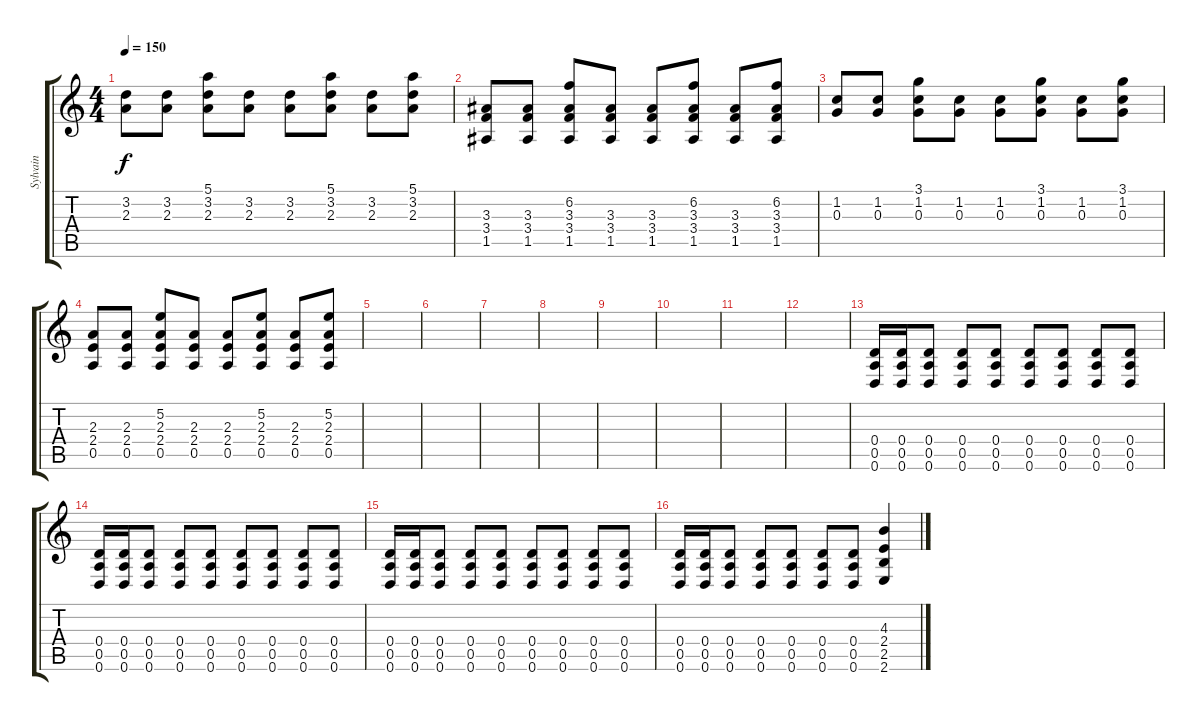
\track ("Sylvain" "Sylvain") {instrument distortionguitar}
\staff {score tabs}
\tuning (E4 B3 G3 D3 A2 D2) {hide}
\ts (4 4)
\tempo 150
\clef g2
\ks c
(3.2 2.3).8{dy f} (3.2 2.3).8 (5.1 3.2 2.3).8 (3.2 2.3).8 (3.2 2.3).8 (5.1 3.2 2.3).8 (3.2 2.3).8 (5.1 3.2 2.3).8 |
(3.3 3.4 1.5).8 (3.3 3.4 1.5).8 (6.2 3.3 3.4 1.5).8 (3.3 3.4 1.5).8 (3.3 3.4 1.5).8 (6.2 3.3 3.4 1.5).8 (3.3 3.4 1.5).8 (6.2 3.3 3.4 1.5).8 |
(1.2 0.3).8 (1.2 0.3).8 (3.1 1.2 0.3).8 (1.2 0.3).8 (1.2 0.3).8 (3.1 1.2 0.3).8 (1.2 0.3).8 (3.1 1.2 0.3).8 |
(2.3 2.4 0.5).8 (2.3 2.4 0.5).8 (5.2 2.3 2.4 0.5).8 (2.3 2.4 0.5).8 (2.3 2.4 0.5).8 (5.2 2.3 2.4 0.5).8 (2.3 2.4 0.5).8 (5.2 2.3 2.4 0.5).8 |
|
|
|
|
|
|
|
|
(0.4 0.5 0.6).16 (0.4 0.5 0.6).16 (0.4 0.5 0.6).8 (0.4 0.5 0.6).8 (0.4 0.5 0.6).8 (0.4 0.5 0.6).8 (0.4 0.5 0.6).8 (0.4 0.5 0.6).8 (0.4 0.5 0.6).8 |
(0.4 0.5 0.6).16 (0.4 0.5 0.6).16 (0.4 0.5 0.6).8 (0.4 0.5 0.6).8 (0.4 0.5 0.6).8 (0.4 0.5 0.6).8 (0.4 0.5 0.6).8 (0.4 0.5 0.6).8 (0.4 0.5 0.6).8 |
(0.4 0.5 0.6).16 (0.4 0.5 0.6).16 (0.4 0.5 0.6).8 (0.4 0.5 0.6).8 (0.4 0.5 0.6).8 (0.4 0.5 0.6).8 (0.4 0.5 0.6).8 (0.4 0.5 0.6).8 (0.4 0.5 0.6).8 |
(0.4 0.5 0.6).16 (0.4 0.5 0.6).16 (0.4 0.5 0.6).8 (0.4 0.5 0.6).8 (0.4 0.5 0.6).8 (0.4 0.5 0.6).8 (0.4 0.5 0.6).8 (4.3 2.4 2.5 2.6).4
